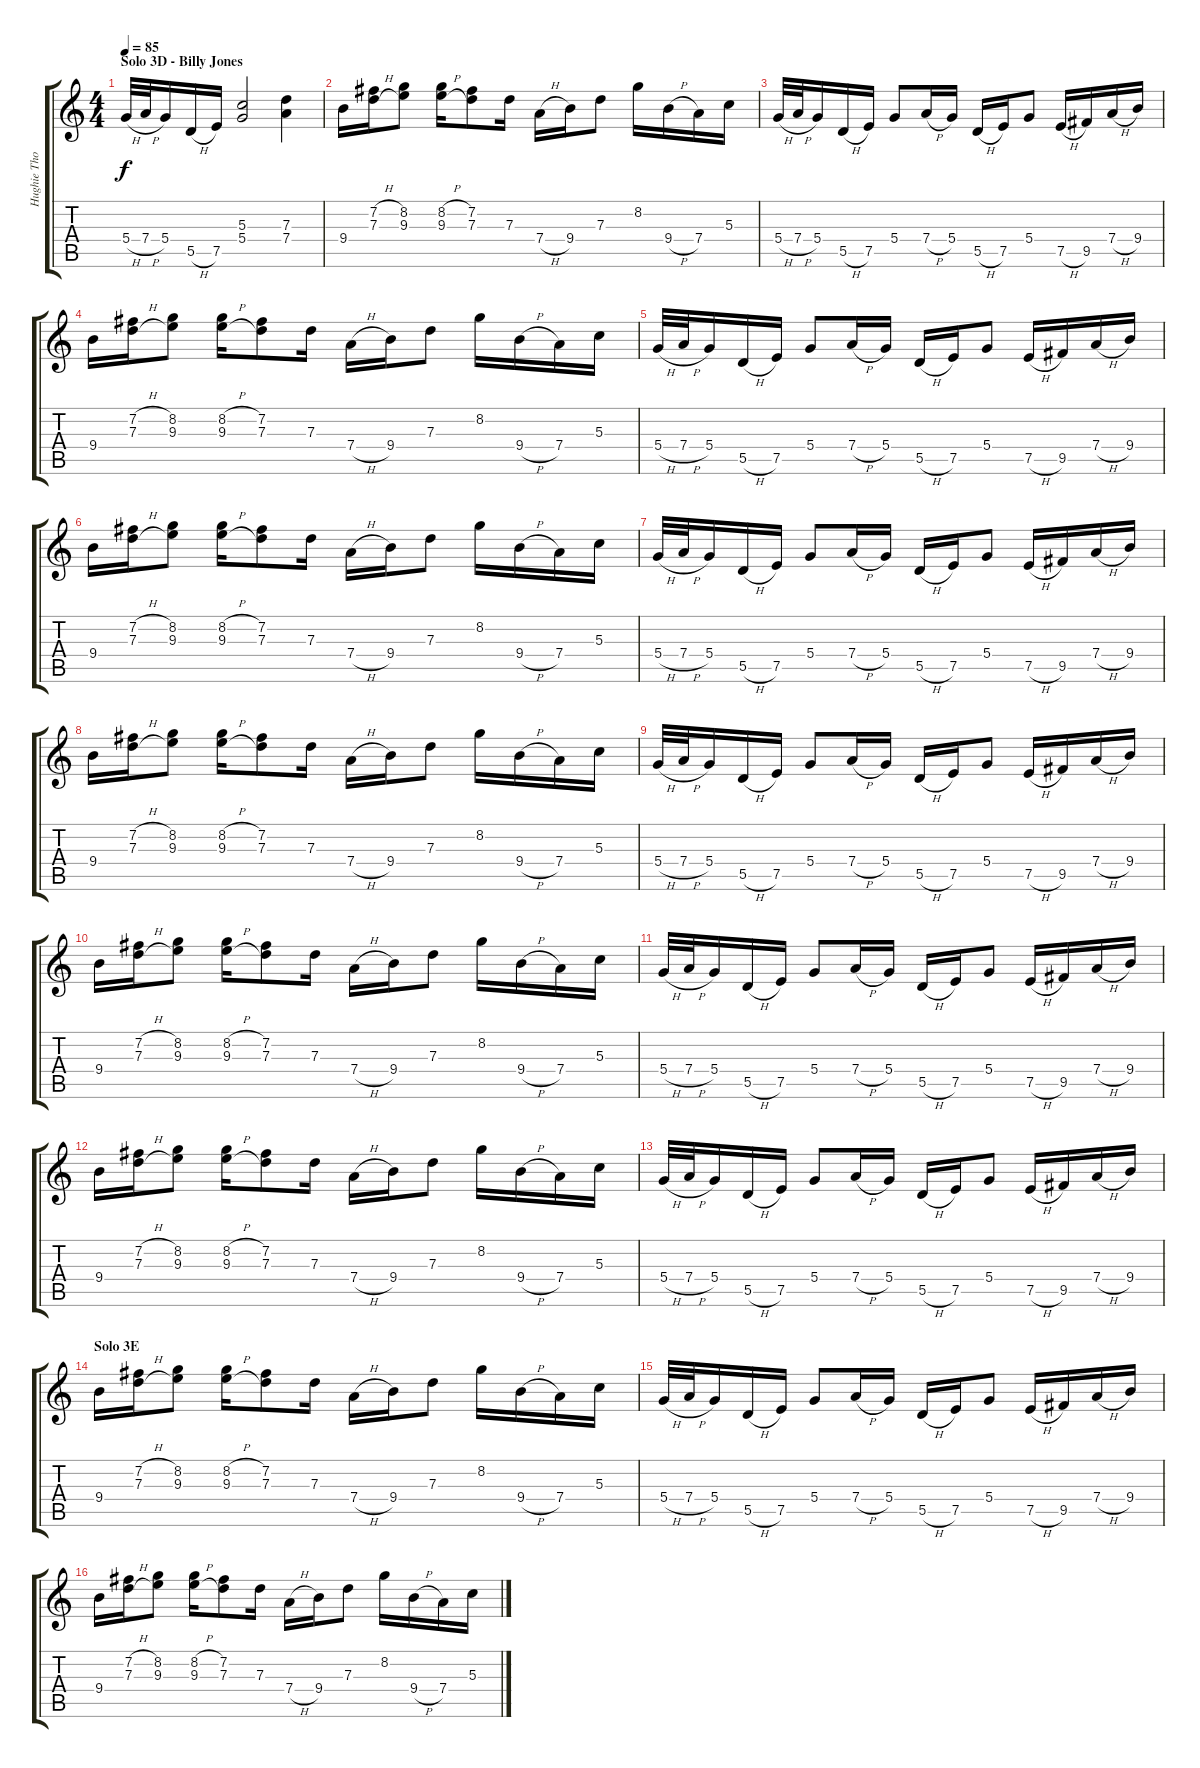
\track ("Hughie Thomasson Distorted Rhythm" "Hughie Tho") {instrument overdrivenguitar}
\staff {score tabs}
\tuning (E4 B3 G3 D3 A2 E2) {hide}
\ts (4 4)
\section ("" "Solo 3D - Billy Jones")
\tempo 85
\clef g2
\ks c
5.4{h}.32{dy f} 7.4{h}.32 5.4.16 5.5{h}.16 7.5.16 (5.3 5.4).2 (7.3 7.4).4 |
9.4.16 (7.2{h} 7.3{h}).16 (8.2 9.3).8 (8.2{h} 9.3{h}).16 (7.2 7.3).8 7.3.16 7.4{h}.16 9.4.16 7.3.8 8.2.16 9.4{h}.16 7.4.16 5.3.16 |
5.4{h}.32 7.4{h}.32 5.4.16 5.5{h}.16 7.5.16 5.4.8 7.4{h}.16 5.4.16 5.5{h}.16 7.5.16 5.4.8 7.5{h}.16 9.5.16 7.4{h}.16 9.4.16 |
9.4.16 (7.2{h} 7.3{h}).16 (8.2 9.3).8 (8.2{h} 9.3{h}).16 (7.2 7.3).8 7.3.16 7.4{h}.16 9.4.16 7.3.8 8.2.16 9.4{h}.16 7.4.16 5.3.16 |
5.4{h}.32 7.4{h}.32 5.4.16 5.5{h}.16 7.5.16 5.4.8 7.4{h}.16 5.4.16 5.5{h}.16 7.5.16 5.4.8 7.5{h}.16 9.5.16 7.4{h}.16 9.4.16 |
9.4.16 (7.2{h} 7.3{h}).16 (8.2 9.3).8 (8.2{h} 9.3{h}).16 (7.2 7.3).8 7.3.16 7.4{h}.16 9.4.16 7.3.8 8.2.16 9.4{h}.16 7.4.16 5.3.16 |
5.4{h}.32 7.4{h}.32 5.4.16 5.5{h}.16 7.5.16 5.4.8 7.4{h}.16 5.4.16 5.5{h}.16 7.5.16 5.4.8 7.5{h}.16 9.5.16 7.4{h}.16 9.4.16 |
9.4.16 (7.2{h} 7.3{h}).16 (8.2 9.3).8 (8.2{h} 9.3{h}).16 (7.2 7.3).8 7.3.16 7.4{h}.16 9.4.16 7.3.8 8.2.16 9.4{h}.16 7.4.16 5.3.16 |
5.4{h}.32 7.4{h}.32 5.4.16 5.5{h}.16 7.5.16 5.4.8 7.4{h}.16 5.4.16 5.5{h}.16 7.5.16 5.4.8 7.5{h}.16 9.5.16 7.4{h}.16 9.4.16 |
9.4.16 (7.2{h} 7.3{h}).16 (8.2 9.3).8 (8.2{h} 9.3{h}).16 (7.2 7.3).8 7.3.16 7.4{h}.16 9.4.16 7.3.8 8.2.16 9.4{h}.16 7.4.16 5.3.16 |
5.4{h}.32 7.4{h}.32 5.4.16 5.5{h}.16 7.5.16 5.4.8 7.4{h}.16 5.4.16 5.5{h}.16 7.5.16 5.4.8 7.5{h}.16 9.5.16 7.4{h}.16 9.4.16 |
9.4.16 (7.2{h} 7.3{h}).16 (8.2 9.3).8 (8.2{h} 9.3{h}).16 (7.2 7.3).8 7.3.16 7.4{h}.16 9.4.16 7.3.8 8.2.16 9.4{h}.16 7.4.16 5.3.16 |
5.4{h}.32 7.4{h}.32 5.4.16 5.5{h}.16 7.5.16 5.4.8 7.4{h}.16 5.4.16 5.5{h}.16 7.5.16 5.4.8 7.5{h}.16 9.5.16 7.4{h}.16 9.4.16 |
\section ("" "Solo 3E")
9.4.16 (7.2{h} 7.3{h}).16 (8.2 9.3).8 (8.2{h} 9.3{h}).16 (7.2 7.3).8 7.3.16 7.4{h}.16 9.4.16 7.3.8 8.2.16 9.4{h}.16 7.4.16 5.3.16 |
5.4{h}.32 7.4{h}.32 5.4.16 5.5{h}.16 7.5.16 5.4.8 7.4{h}.16 5.4.16 5.5{h}.16 7.5.16 5.4.8 7.5{h}.16 9.5.16 7.4{h}.16 9.4.16 |
9.4.16 (7.2{h} 7.3{h}).16 (8.2 9.3).8 (8.2{h} 9.3{h}).16 (7.2 7.3).8 7.3.16 7.4{h}.16 9.4.16 7.3.8 8.2.16 9.4{h}.16 7.4.16 5.3.16
